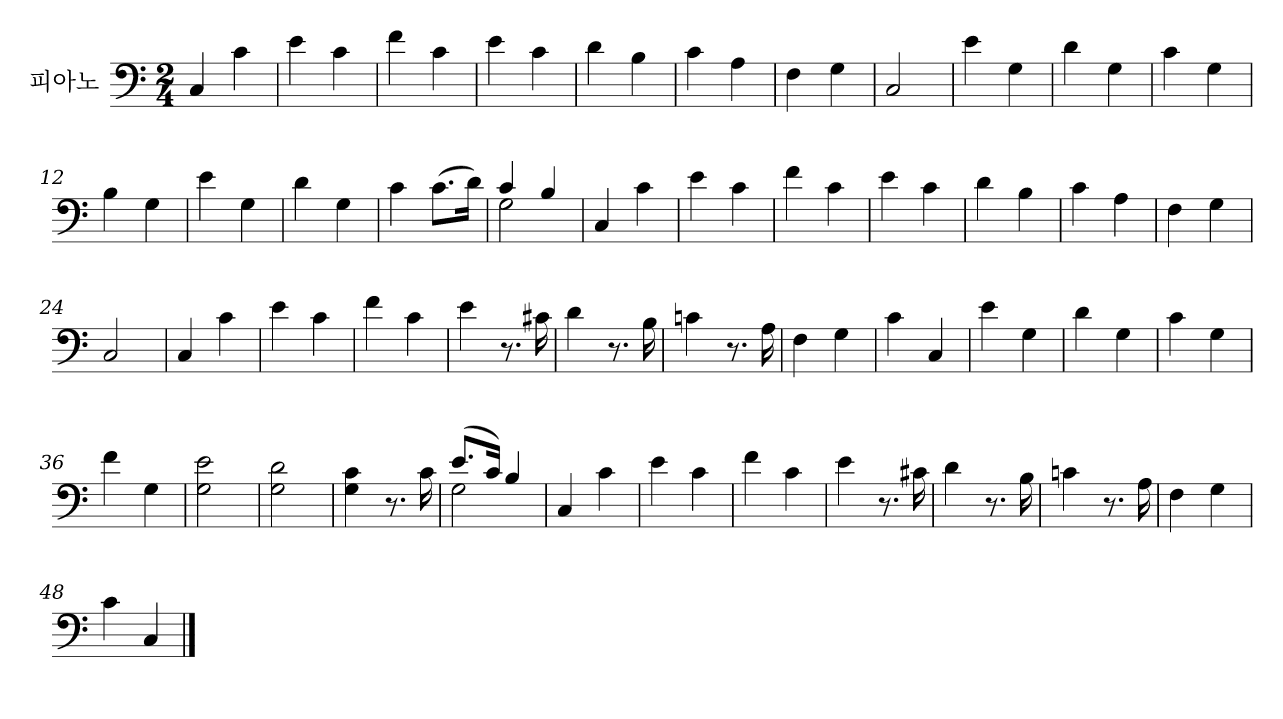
**kern
*part1
*staff1
*I"피아노
*clefF4
*k[]
*M2/4
=1
4C/
4c\
=2
4e\
4c\
=3
4f\
4c\
=4
4e\
4c\
=5
4d\
4B\
=6
4c\
4A\
=7
4F\
4G\
=8
2C/
=9
4e\
4G\
=10
4d\
4G\
=11
4c\
4G\
=12
4B\
4G\
=13
4e\
4G\
=14
4d\
4G\
=15
4c\
(>8.c\L
16d\Jk)
=16
*^
4c/	2G\
4B/	.
*v	*v
=17
4C/
4c\
=18
4e\
4c\
=19
4f\
4c\
=20
4e\
4c\
=21
4d\
4B\
=22
4c\
4A\
=23
4F\
4G\
=24
2C/
=25
4C/
4c\
=26
4e\
4c\
=27
4f\
4c\
=28
4e\
8.r
16c#X\
=29
4d\
8.r
16B\
=30
4cn\
8.r
16A\
=31
4F\
4G\
=32
4c\
4C/
=33
4e\
4G\
=34
4d\
4G\
=35
4c\
4G\
=36
4f\
4G\
=37
2G\ 2e\
=38
2G\ 2d\
=39
4G\ 4c\
8.r
16c\
=40
*^
(>8.e/L	2G\
16c/Jk)	.
4B/	.
*v	*v
=41
4C/
4c\
=42
4e\
4c\
=43
4f\
4c\
=44
4e\
8.r
16c#X\
=45
4d\
8.r
16B\
=46
4cn\
8.r
16A\
=47
4F\
4G\
=48
4c\
4C/
==
*-
